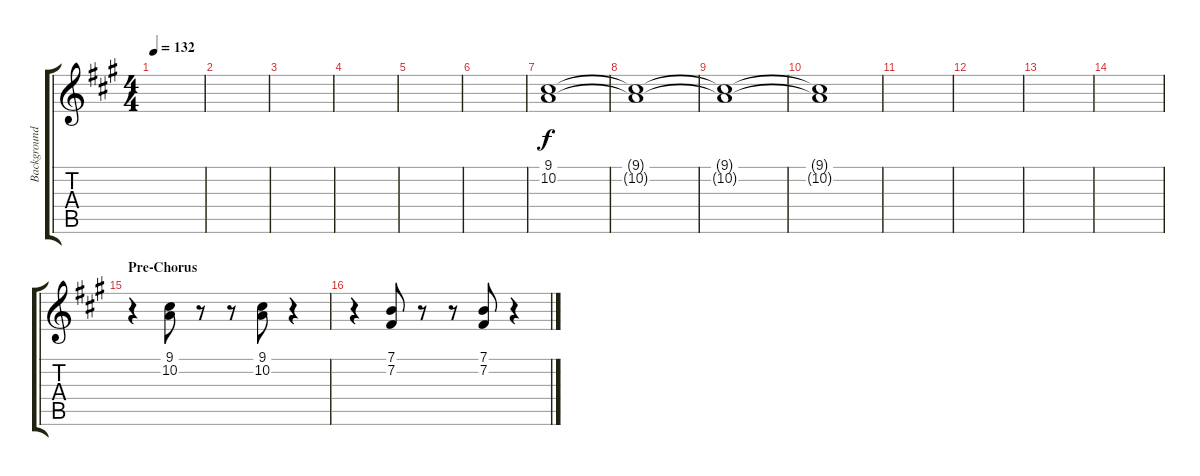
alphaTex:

\track ("Background Vocals" "Background") {instrument synthvoice}
\staff {score tabs}
\tuning (E4 B3 G3 D3 A2 E2) {hide}
\ts (4 4)
\tempo 132
\clef g2
\ks f#minor
|
|
|
|
|
|
\ks a
(9.1 10.2).1 |
(9.1{t} 10.2{t}).1 |
(9.1{t} 10.2{t}).1 |
(9.1{t} 10.2{t}).1 |
\ks f#minor
|
|
|
|
\section ("" "Pre-Chorus")
r.4 (9.1 10.2).8 r.8 r.8 (9.1 10.2).8 r.4 |
r.4 (7.1 7.2).8 r.8 r.8 (7.1 7.2).8 r.4
